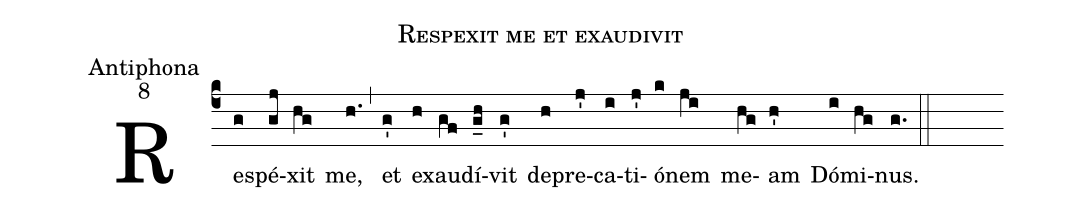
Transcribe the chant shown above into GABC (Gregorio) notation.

name:Respexit me et exaudivit;
office-part:Antiphona;
mode:8;
%%
(c4) Re(g)spé(gj)xit(hg) me,(h.) (,) et(g') ex(h)au(gf)dí(g_h)vit(g') de(h)pre(j')ca(i)ti(j')ó(k)nem(ji) me(hg)am(h') Dó(i)mi(hg)nus.(g.) (::)
